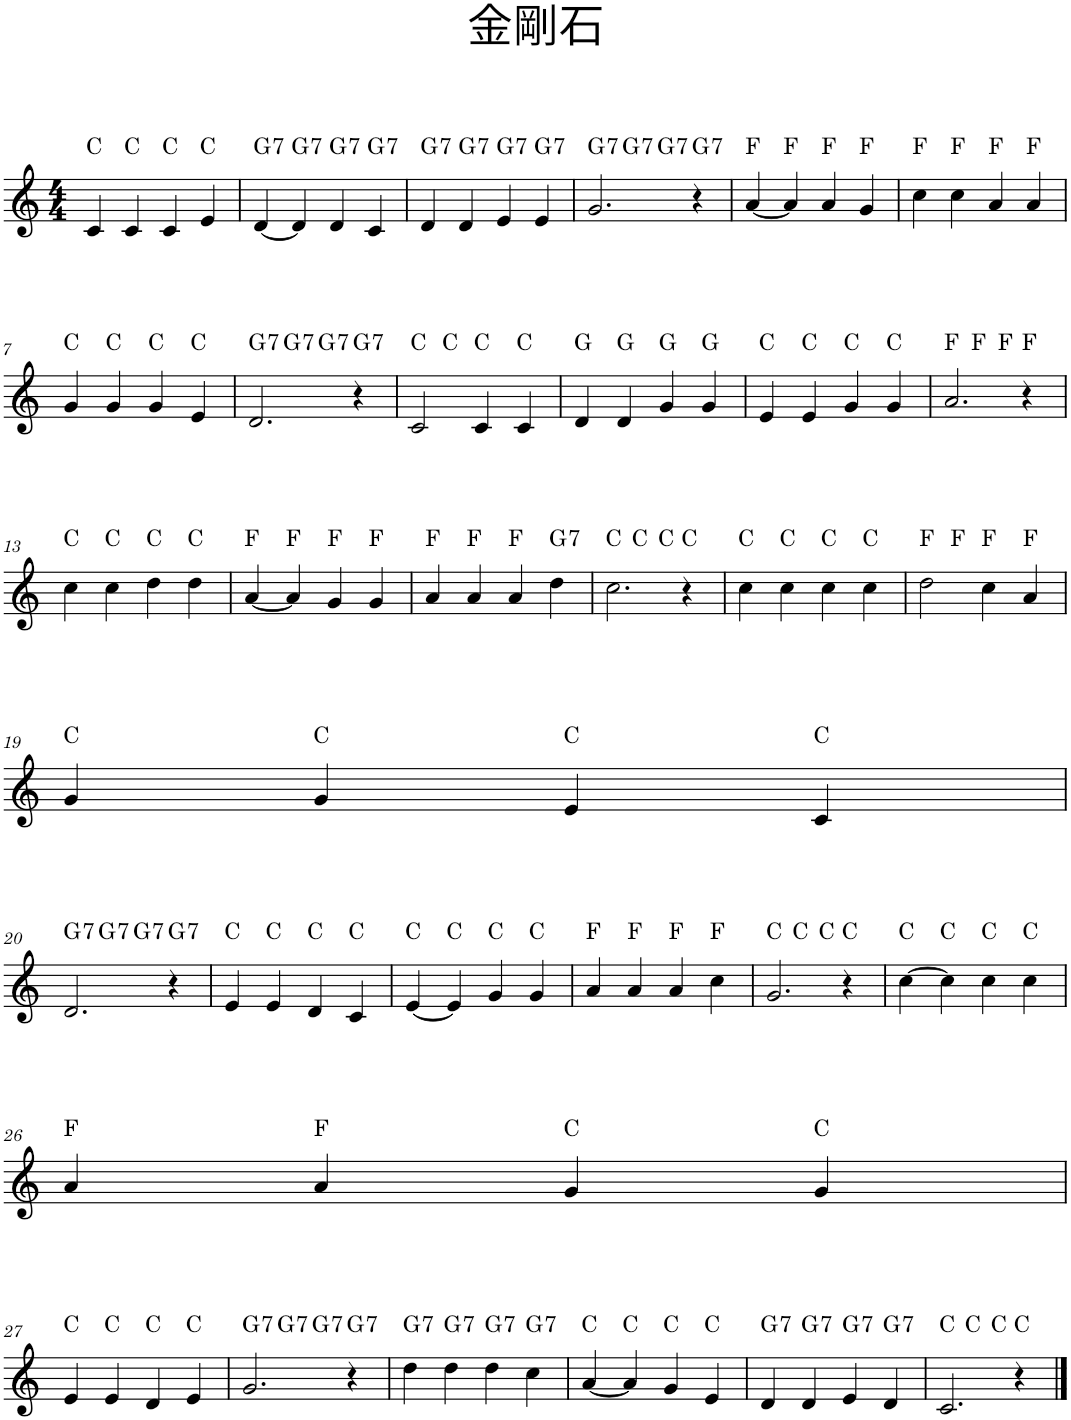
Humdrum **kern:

**kern	**harte
*part1	*part1
*staff1	*
*I"Piano	*
*I'Pno.	*
*clefG2	*
*k[]	*
*M4/4	*
=1	=1
4c/	C:maj
4c/	C:maj
4c/	C:maj
4e/	C:maj
=2	=2
!	!LO:H:kt=7
[<4d/	G:7
!	!LO:H:kt=7
4d/]	G:7
!	!LO:H:kt=7
4d/	G:7
!	!LO:H:kt=7
4c/	G:7
=3	=3
!	!LO:H:kt=7
4d/	G:7
!	!LO:H:kt=7
4d/	G:7
!	!LO:H:kt=7
4e/	G:7
!	!LO:H:kt=7
4e/	G:7
=4	=4
!	!LO:H:kt=7
*^	*
*	*^	*
2.g/	4ryy	2ryy	G:7
!	!	!	!LO:H:kt=7
.	2.ryy	.	G:7
!	!	!	!LO:H:kt=7
.	.	2ryy	G:7
!	!	!	!LO:H:kt=7
4r	.	.	G:7
*v	*v	*v	*
=5	=5
[<4a/	F:maj
4a/]	F:maj
4a/	F:maj
4g/	F:maj
=6	=6
4cc\	F:maj
4cc\	F:maj
4a/	F:maj
4a/	F:maj
!!LO:LB:g=z
=7	=7
4g/	C:maj
4g/	C:maj
4g/	C:maj
4e/	C:maj
=8	=8
!	!LO:H:kt=7
*^	*
*	*^	*
2.d/	4ryy	2ryy	G:7
!	!	!	!LO:H:kt=7
.	2.ryy	.	G:7
!	!	!	!LO:H:kt=7
.	.	2ryy	G:7
!	!	!	!LO:H:kt=7
4r	.	.	G:7
*	*v	*v	*
=9	=9	=9
2c/	4ryy	C:maj
.	2.ryy	C:maj
4c/	.	C:maj
4c/	.	C:maj
*v	*v	*
=10	=10
4d/	G:maj
4d/	G:maj
4g/	G:maj
4g/	G:maj
=11	=11
4e/	C:maj
4e/	C:maj
4g/	C:maj
4g/	C:maj
=12	=12
*^	*
*	*^	*
2.a/	4ryy	2ryy	F:maj
.	2.ryy	.	F:maj
.	.	2ryy	F:maj
4r	.	.	F:maj
*v	*v	*v	*
!!LO:LB:g=z
=13	=13
4cc\	C:maj
4cc\	C:maj
4dd\	C:maj
4dd\	C:maj
=14	=14
[<4a/	F:maj
4a/]	F:maj
4g/	F:maj
4g/	F:maj
=15	=15
4a/	F:maj
4a/	F:maj
4a/	F:maj
!	!LO:H:kt=7
4dd\	G:7
=16	=16
*^	*
*	*^	*
2.cc\	4ryy	2ryy	C:maj
.	2.ryy	.	C:maj
.	.	2ryy	C:maj
4r	.	.	C:maj
*v	*v	*v	*
=17	=17
4cc\	C:maj
4cc\	C:maj
4cc\	C:maj
4cc\	C:maj
=18	=18
*^	*
2dd\	4ryy	F:maj
.	2.ryy	F:maj
4cc\	.	F:maj
4a/	.	F:maj
*v	*v	*
!!LO:LB:g=z
=19	=19
4g/	C:maj
4g/	C:maj
4e/	C:maj
4c/	C:maj
!!LO:LB:g=z
=20	=20
!	!LO:H:kt=7
*^	*
*	*^	*
2.d/	4ryy	2ryy	G:7
!	!	!	!LO:H:kt=7
.	2.ryy	.	G:7
!	!	!	!LO:H:kt=7
.	.	2ryy	G:7
!	!	!	!LO:H:kt=7
4r	.	.	G:7
*v	*v	*v	*
=21	=21
4e/	C:maj
4e/	C:maj
4d/	C:maj
4c/	C:maj
=22	=22
[<4e/	C:maj
4e/]	C:maj
4g/	C:maj
4g/	C:maj
=23	=23
4a/	F:maj
4a/	F:maj
4a/	F:maj
4cc\	F:maj
=24	=24
*^	*
*	*^	*
2.g/	4ryy	2ryy	C:maj
.	2.ryy	.	C:maj
.	.	2ryy	C:maj
4r	.	.	C:maj
*v	*v	*v	*
=25	=25
[>4cc\	C:maj
4cc\]	C:maj
4cc\	C:maj
4cc\	C:maj
!!LO:LB:g=z
=26	=26
4a/	F:maj
4a/	F:maj
4g/	C:maj
4g/	C:maj
!!LO:LB:g=z
=27	=27
4e/	C:maj
4e/	C:maj
4d/	C:maj
4e/	C:maj
=28	=28
!	!LO:H:kt=7
*^	*
*	*^	*
2.g/	4ryy	2ryy	G:7
!	!	!	!LO:H:kt=7
.	2.ryy	.	G:7
!	!	!	!LO:H:kt=7
.	.	2ryy	G:7
!	!	!	!LO:H:kt=7
4r	.	.	G:7
=29	=29	=29	=29
!	!	!	!LO:H:kt=7
*v	*v	*v	*
4dd\	G:7
!	!LO:H:kt=7
4dd\	G:7
!	!LO:H:kt=7
4dd\	G:7
!	!LO:H:kt=7
4cc\	G:7
=30	=30
[<4a/	C:maj
4a/]	C:maj
4g/	C:maj
4e/	C:maj
=31	=31
!	!LO:H:kt=7
4d/	G:7
!	!LO:H:kt=7
4d/	G:7
!	!LO:H:kt=7
4e/	G:7
!	!LO:H:kt=7
4d/	G:7
=32	=32
*^	*
*	*^	*
2.c/	4ryy	2ryy	C:maj
.	2.ryy	.	C:maj
.	.	2ryy	C:maj
4r	.	.	C:maj
*v	*v	*v	*
==	==
*-	*-
